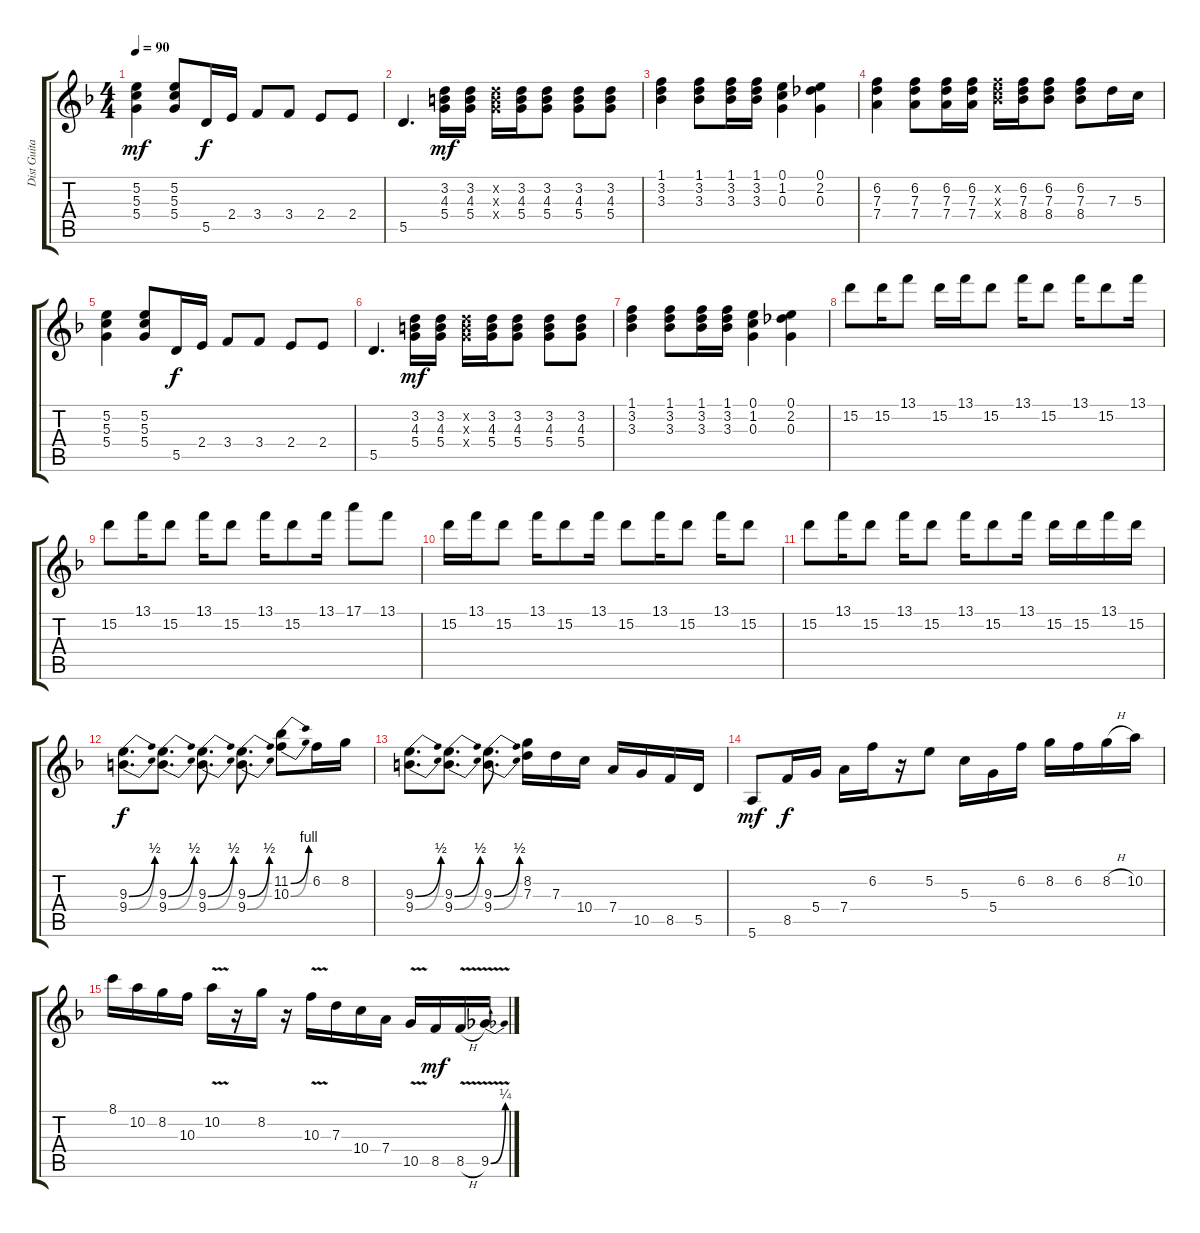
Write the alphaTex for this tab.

\track ("Dist Guitar" "Dist Guita") {instrument distortionguitar}
\staff {score tabs}
\tuning (E4 B3 G3 D3 A2 E2) {hide}
\ts (4 4)
\tempo 90
\clef g2
\ks f
(5.2 5.3 5.4).4{dy mf} (5.2 5.3 5.4).8 5.5.16{dy f} 2.4.16 3.4.8 3.4.8 2.4.8 2.4.8 |
5.5.4{d} (3.2 4.3 5.4).16{dy mf} (3.2 4.3 5.4).16 (3.2{x} 4.3{x} 5.4{x}).16 (3.2 4.3 5.4).16 (3.2 4.3 5.4).8 (3.2 4.3 5.4).8 (3.2 4.3 5.4).8 |
(1.1 3.2 3.3).4 (1.1 3.2 3.3).8 (1.1 3.2 3.3).16 (1.1 3.2 3.3).16 (0.1 1.2 0.3).4 (0.1 2.2 0.3).4 |
(6.2 7.3 7.4).4 (6.2 7.3 7.4).8 (6.2 7.3 7.4).16 (6.2 7.3 7.4).16 (6.2{x} 7.3{x} 8.4{x}).16 (6.2 7.3 8.4).16 (6.2 7.3 8.4).8 (6.2 7.3 8.4).8 7.3.16 5.3.16 |
(5.2 5.3 5.4).4 (5.2 5.3 5.4).8 5.5.16{dy f} 2.4.16 3.4.8 3.4.8 2.4.8 2.4.8 |
5.5.4{d} (3.2 4.3 5.4).16{dy mf} (3.2 4.3 5.4).16 (3.2{x} 4.3{x} 5.4{x}).16 (3.2 4.3 5.4).16 (3.2 4.3 5.4).8 (3.2 4.3 5.4).8 (3.2 4.3 5.4).8 |
(1.1 3.2 3.3).4 (1.1 3.2 3.3).8 (1.1 3.2 3.3).16 (1.1 3.2 3.3).16 (0.1 1.2 0.3).4 (0.1 2.2 0.3).4 |
15.2.8 15.2.16 13.1.8 15.2.16 13.1.16 15.2.8 13.1.16 15.2.8 13.1.16 15.2.8 13.1.16 |
15.2.8 13.1.16 15.2.8 13.1.16 15.2.8 13.1.16 15.2.8 13.1.16 17.1.8 13.1.8 |
15.2.16 13.1.16 15.2.8 13.1.16 15.2.8 13.1.16 15.2.8 13.1.16 15.2.8 13.1.16 15.2.8 |
15.2.8 13.1.16 15.2.8 13.1.16 15.2.8 13.1.16 15.2.8 13.1.16 15.2.16 15.2.16 13.1.16 15.2.16 |
(9.3{be (bend 0 0 60 2)} 9.4{be (bend 0 0 60 2)}).8{d dy f volume 16} (9.3{be (bend 0 0 60 2)} 9.4{be (bend 0 0 60 2)}).8{d} (9.3{be (bend 0 0 60 2)} 9.4{be (bend 0 0 60 2)}).8{d} (9.3{be (bend 0 0 60 2)} 9.4{be (bend 0 0 60 2)}).8{d} (11.2{be (bend 0 0 60 4)} 10.3{be (bend 0 0 60 4)}).8 6.2.16 8.2.16 |
(9.3{be (bend 0 0 60 2)} 9.4{be (bend 0 0 60 2)}).8{d} (9.3{be (bend 0 0 60 2)} 9.4{be (bend 0 0 60 2)}).8{d} (9.3{be (bend 0 0 60 2)} 9.4{be (bend 0 0 60 2)}).8{d} (8.2 7.3).16 7.3.16 10.4.16 7.4.16 10.5.16 8.5.16 5.5.16 |
5.6.8{dy mf} 8.5.16{dy f} 5.4.16 7.4.16 6.2.16 r.16 5.2.8 5.3.16 5.4.16 6.2.16 8.2.16 6.2.16 8.2{h}.16 10.2.16 |
8.1.16 10.2.16 8.2.16 10.3.16 10.2{v}.16 r.16 8.2.16 r.16 10.3{v}.16 7.3.16 10.4.16 7.4.16 10.5{v}.16 8.5.16{dy mf} 8.5{v h}.16 9.5{be (bend 0 0 60 1) v}.16
